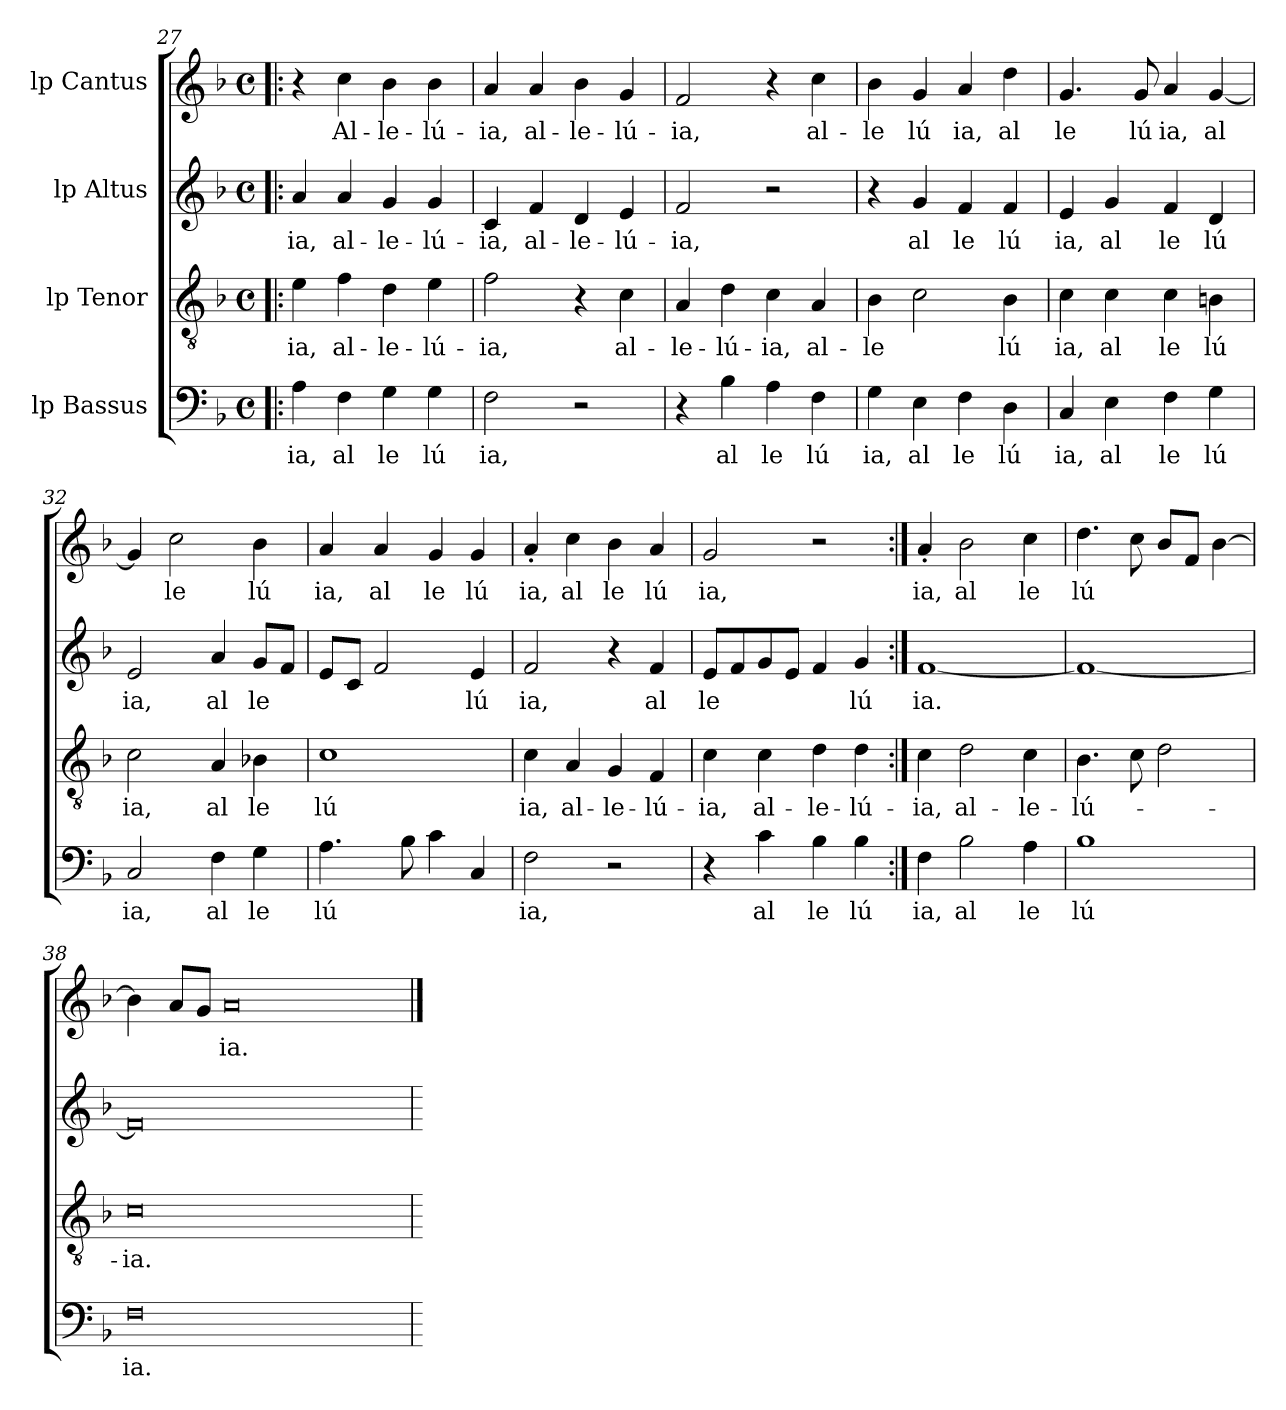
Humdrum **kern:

**kern	**text	**kern	**text	**kern	**text	**kern	**text
*part4	*part4	*part3	*part3	*part2	*part2	*part1	*part1
*staff4	*staff4	*staff3	*staff3	*staff2	*staff2	*staff1	*staff1
*I"lp Bassus	*	*I"lp Tenor	*	*I"lp Altus	*	*I"lp Cantus	*
*clefF4	*	*clefGv2	*	*clefG2	*	*clefG2	*
*k[b-]	*	*k[b-]	*	*k[b-]	*	*k[b-]	*
*F:	*	*F:	*	*F:	*	*F:	*
*M4/4	*	*M4/4	*	*M4/4	*	*M4/4	*
*met(c)	*	*met(c)	*	*met(c)	*	*met(c)	*
=27!|:	=27!|:	=27!|:	=27!|:	=27!|:	=27!|:	=27!|:	=27!|:
!	!LO:LY:b:cj	!	!LO:LY:b:cj	!	!LO:LY:b:cj	!	!
4A\	ia,	4e\	-ia,	4a/	-ia,	4r	.
!	!LO:LY:b:cj	!	!LO:LY:b:cj	!	!LO:LY:b:cj	!	!LO:LY:b:cj
4F\	al	4f\	al-	4a/	al-	4cc\	Al-
!	!LO:LY:b:cj	!	!LO:LY:b:cj	!	!LO:LY:b:cj	!	!LO:LY:b:cj
4G\	le	4d\	-le-	4g/	-le-	4b-\	-le-
!	!LO:LY:b:cj	!	!LO:LY:b:cj	!	!LO:LY:b:cj	!	!LO:LY:b:cj
4G\	lú	4e\	-lú-	4g/	-lú-	4b-\	-lú-
=28	=28	=28	=28	=28	=28	=28	=28
!	!LO:LY:b:cj	!	!LO:LY:b:cj	!	!LO:LY:b:cj	!	!LO:LY:b:cj
2F\	ia,	2f\	-ia,	4c/	-ia,	4a/	-ia,
!	!	!	!	!	!LO:LY:b:cj	!	!LO:LY:b:cj
.	.	.	.	4f/	al-	4a/	al-
!	!	!	!	!	!LO:LY:b:cj	!	!LO:LY:b:cj
2r	.	4r	.	4d/	-le-	4b-\	-le-
!	!	!	!LO:LY:b:cj	!	!LO:LY:b:cj	!	!LO:LY:b:cj
.	.	4c\	al-	4e/	-lú-	4g/	-lú-
=29	=29	=29	=29	=29	=29	=29	=29
!	!	!	!LO:LY:b:cj	!	!LO:LY:b:cj	!	!LO:LY:b:cj
4r	.	4A/	-le-	2f/	-ia,	2f/	-ia,
!	!LO:LY:b:cj	!	!LO:LY:b:cj	!	!	!	!
4B-\	al	4d\	-lú-	.	.	.	.
!	!LO:LY:b:cj	!	!LO:LY:b:cj	!	!	!	!
4A\	le	4c\	-ia,	2r	.	4r	.
!	!LO:LY:b:cj	!	!LO:LY:b:cj	!	!	!	!LO:LY:b:cj
4F\	lú	4A/	al-	.	.	4cc\	al-
!!LO:LB:g=z
=30	=30	=30	=30	=30	=30	=30	=30
!	!LO:LY:b:cj	!	!LO:LY:b:cj	!	!	!	!LO:LY:b:cj
4G\	ia,	4B-\	-le	4r	.	4b-\	-le
!	!LO:LY:b:cj	!	!	!	!LO:LY:b:cj	!	!LO:LY:b:cj
4E\	al	2c\	.	4g/	al	4g/	lú
!	!LO:LY:b:cj	!	!	!	!LO:LY:b:cj	!	!LO:LY:b:cj
4F\	le	.	.	4f/	le	4a/	ia,
!	!LO:LY:b:cj	!	!LO:LY:b:cj	!	!LO:LY:b:cj	!	!LO:LY:b:cj
4D\	lú	4B-\	lú	4f/	lú	4dd\	al
=31	=31	=31	=31	=31	=31	=31	=31
!	!LO:LY:b:cj	!	!LO:LY:b:cj	!	!LO:LY:b:cj	!	!LO:LY:b:cj
4C/	ia,	4c\	ia,	4e/	ia,	4.g/	le
!	!LO:LY:b:cj	!	!LO:LY:b:cj	!	!LO:LY:b:cj	!	!
4E\	al	4c\	al	4g/	al	.	.
!	!	!	!	!	!	!	!LO:LY:b:cj
.	.	.	.	.	.	8g/	lú
!	!LO:LY:b:cj	!	!LO:LY:b:cj	!	!LO:LY:b:cj	!	!LO:LY:b:cj
4F\	le	4c\	le	4f/	le	4a/	ia,
!	!LO:LY:b:cj	!	!LO:LY:b:cj	!	!LO:LY:b:cj	!	!LO:LY:b:cj
4G\	lú	4Bn\	lú	4d/	lú	[<4g/	al
=32	=32	=32	=32	=32	=32	=32	=32
!	!LO:LY:b:cj	!	!LO:LY:b:cj	!	!LO:LY:b:cj	!	!
2C/	ia,	2c\	ia,	2e/	ia,	4g/]	.
!	!	!	!	!	!	!	!LO:LY:b:cj
.	.	.	.	.	.	2cc\	le
!	!LO:LY:b:cj	!	!LO:LY:b:cj	!	!LO:LY:b:cj	!	!
4F\	al	4A/	al	4a/	al	.	.
!	!LO:LY:b:cj	!	!LO:LY:b:cj	!	!LO:LY:b:cj	!	!LO:LY:b:cj
4G\	le	4B-X\	le	8g/L	le	4b-\	lú
.	.	.	.	8f/J	.	.	.
=33	=33	=33	=33	=33	=33	=33	=33
!	!LO:LY:b:cj	!	!LO:LY:b:cj	!	!	!	!LO:LY:b:cj
4.A\	lú	1c	lú	8e/L	.	4a/	ia,
.	.	.	.	8c/J	.	.	.
!	!	!	!	!	!	!	!LO:LY:b:cj
.	.	.	.	2f/	.	4a/	al
8B-\	.	.	.	.	.	.	.
!	!	!	!	!	!	!	!LO:LY:b:cj
4c\	.	.	.	.	.	4g/	le
!	!	!	!	!	!LO:LY:b:cj	!	!LO:LY:b:cj
4C/	.	.	.	4e/	lú	4g/	lú
!!LO:LB:g=z
=34	=34	=34	=34	=34	=34	=34	=34
!	!LO:LY:b:cj	!	!LO:LY:b:cj	!	!LO:LY:b:cj	!	!LO:LY:b:cj
2F\	ia,	4c\	ia,	2f/	ia,	4a'>/	ia,
!	!	!	!LO:LY:b:cj	!	!	!	!LO:LY:b:cj
.	.	4A/	al-	.	.	4cc\	al
!	!	!	!LO:LY:b:cj	!	!	!	!LO:LY:b:cj
2r	.	4G/	-le-	4r	.	4b-\	le
!	!	!	!LO:LY:b:cj	!	!LO:LY:b:cj	!	!LO:LY:b:cj
.	.	4F/	-lú-	4f/	al	4a/	lú
=35	=35	=35	=35	=35	=35	=35	=35
!	!	!	!LO:LY:b:cj	!	!LO:LY:b:cj	!	!LO:LY:b:cj
4r	.	4c\	-ia,	8e/L	le	2g/	ia,
.	.	.	.	8f/	.	.	.
!	!LO:LY:b:cj	!	!LO:LY:b:cj	!	!	!	!
4c\	al	4c\	al-	8g/	.	.	.
.	.	.	.	8e/J	.	.	.
!	!LO:LY:b:cj	!	!LO:LY:b:cj	!	!	!	!
4B-\	le	4d\	-le-	4f/	.	2r	.
!	!LO:LY:b:cj	!	!LO:LY:b:cj	!	!LO:LY:b:cj	!	!
4B-\	lú	4d\	-lú-	4g/	lú	.	.
=36:|!	=36:|!	=36:|!	=36:|!	=36:|!	=36:|!	=36:|!	=36:|!
!	!LO:LY:b:cj	!	!LO:LY:b:cj	!	!LO:LY:b:cj	!	!LO:LY:b:cj
4F\	ia,	4c\	-ia,	[<1f	ia.	4a'>/	ia,
!	!LO:LY:b:cj	!	!LO:LY:b:cj	!	!	!	!LO:LY:b:cj
2B-\	al	2d\	al-	.	.	2b-\	al
!	!LO:LY:b:cj	!	!LO:LY:b:cj	!	!	!	!LO:LY:b:cj
4A\	le	4c\	-le-	.	.	4cc\	le
=37	=37	=37	=37	=37	=37	=37	=37
!	!LO:LY:b:cj	!	!LO:LY:b:cj	!	!	!	!LO:LY:b:cj
1B-	lú	4.B-\	-lú-	1f_<	.	4.dd\	lú
.	.	8c\	.	.	.	8cc\	.
.	.	2d\	.	.	.	8b-/L	.
.	.	.	.	.	.	8f/J	.
.	.	.	.	.	.	[>4b-\	.
=38	=38	=38	=38	=38	=38	=38	=38
!	!LO:LY:b:cj	!	!LO:LY:b:cj	!	!	!	!
0F	ia.	0c	-ia.	0f]	.	4b-\]	.
.	.	.	.	.	.	8a/L	.
.	.	.	.	.	.	8g/J	.
!	!	!	!	!	!	!	!LO:LY:b:cj
.	.	.	.	.	.	0a	ia.
2ryy	.	2ryy	.	2ryy	.	.	.
=	==	=	==	=	==	==	==
*-	*-	*-	*-	*-	*-	*-	*-
